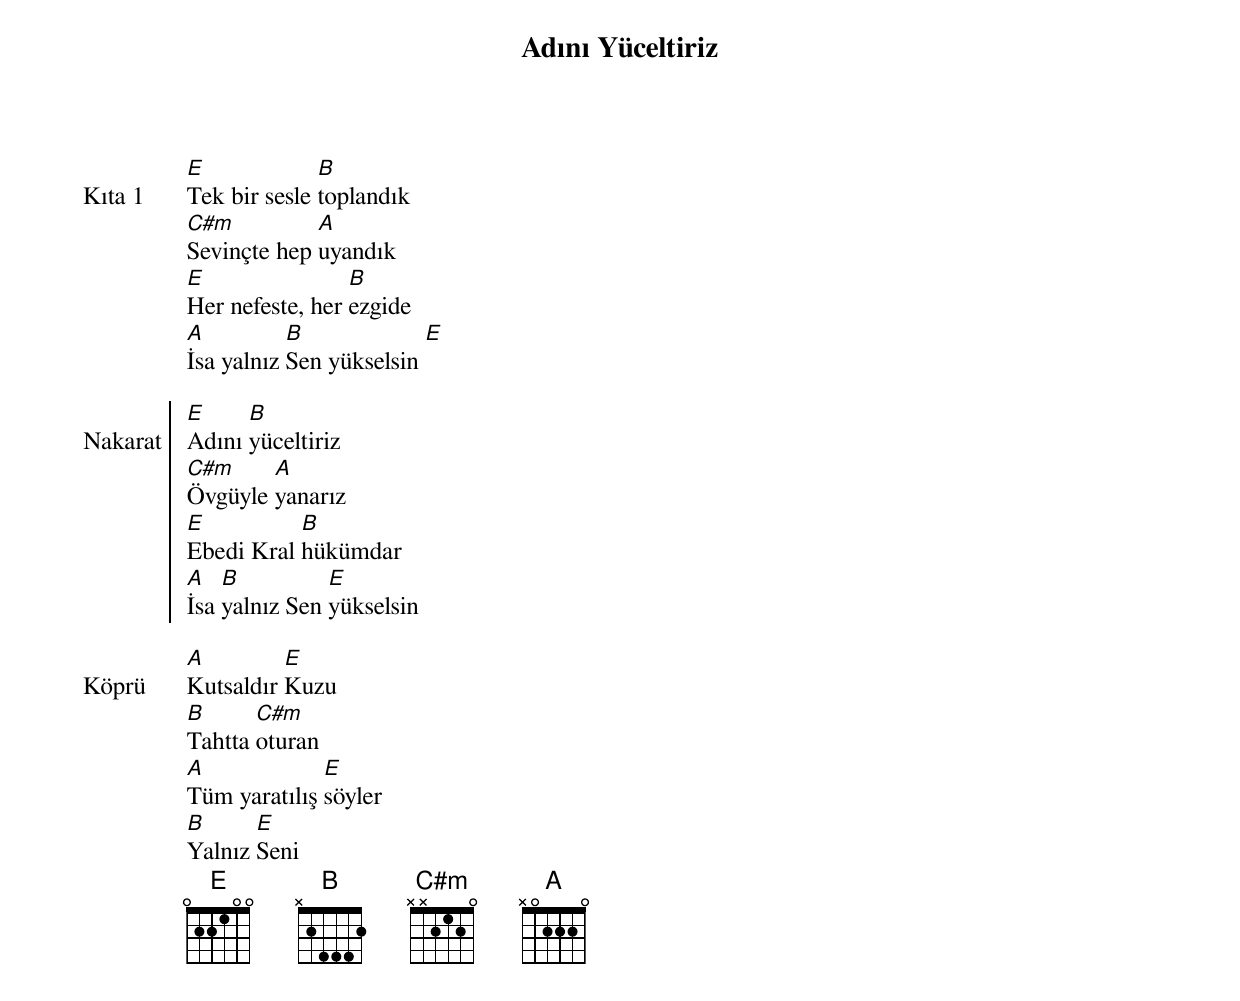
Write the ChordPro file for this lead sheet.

{title: Adını Yüceltiriz}
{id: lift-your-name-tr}
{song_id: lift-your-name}
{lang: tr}
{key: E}
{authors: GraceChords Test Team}
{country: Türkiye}
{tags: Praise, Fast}

{start_of_verse: Kıta 1}
[E]Tek bir sesle [B]toplandık
[C#m]Sevinçte hep [A]uyandık
[E]Her nefeste, her [B]ezgide
[A]İsa yalnız [B]Sen yükselsin [E]
{end_of_verse}

{start_of_chorus: Nakarat}
[E]Adını [B]yüceltiriz
[C#m]Övgüyle [A]yanarız
[E]Ebedi Kral [B]hükümdar
[A]İsa [B]yalnız Sen [E]yükselsin
{end_of_chorus}

{start_of_bridge: Köprü}
[A]Kutsaldır [E]Kuzu
[B]Tahtta [C#m]oturan
[A]Tüm yaratılış [E]söyler
[B]Yalnız [E]Seni
{end_of_bridge}
